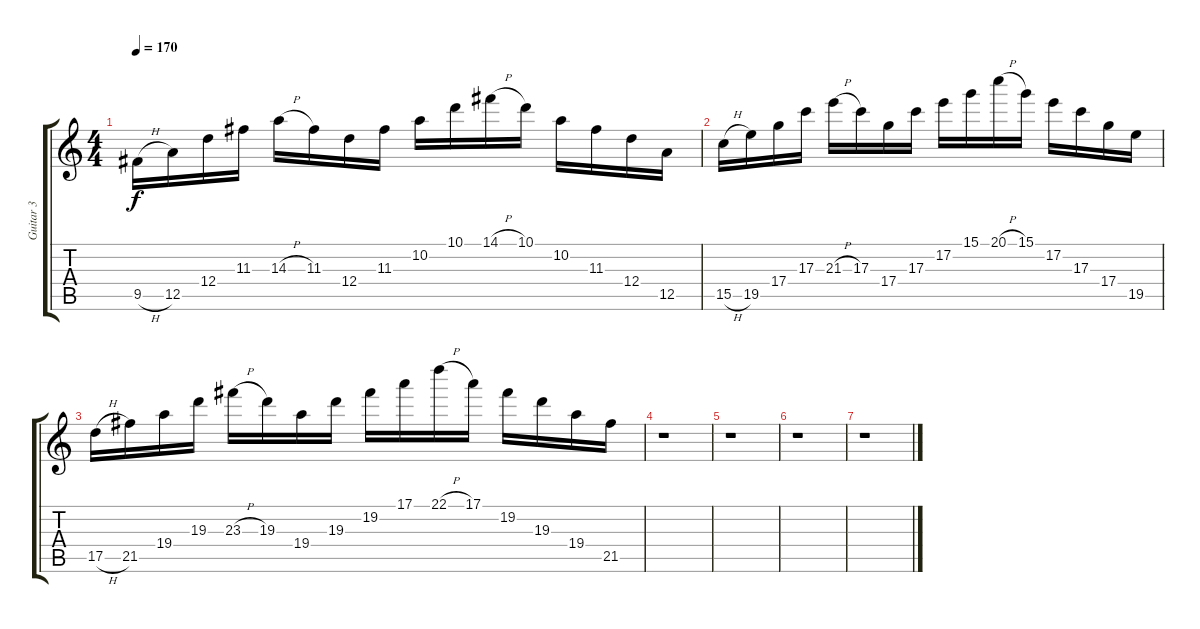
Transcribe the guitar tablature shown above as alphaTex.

\track ("Guitar 3" "Guitar 3") {instrument distortionguitar}
\staff {score tabs}
\tuning (E4 B3 G3 D3 A2 E2) {hide}
\ts (4 4)
\tempo 170
\clef g2
\ks c
9.5{h}.16{dy f} 12.5.16 12.4.16 11.3.16 14.3{h}.16 11.3.16 12.4.16 11.3.16 10.2.16 10.1.16 14.1{h}.16 10.1.16 10.2.16 11.3.16 12.4.16 12.5.16 |
15.5{h}.16 19.5.16 17.4.16 17.3.16 21.3{h}.16 17.3.16 17.4.16 17.3.16 17.2.16 15.1.16 20.1{h}.16 15.1.16 17.2.16 17.3.16 17.4.16 19.5.16 |
17.5{h}.16 21.5.16 19.4.16 19.3.16 23.3{h}.16 19.3.16 19.4.16 19.3.16 19.2.16 17.1.16 22.1{h}.16 17.1.16 19.2.16 19.3.16 19.4.16 21.5.16 |
r.1 |
r.1 |
r.1 |
r.1
